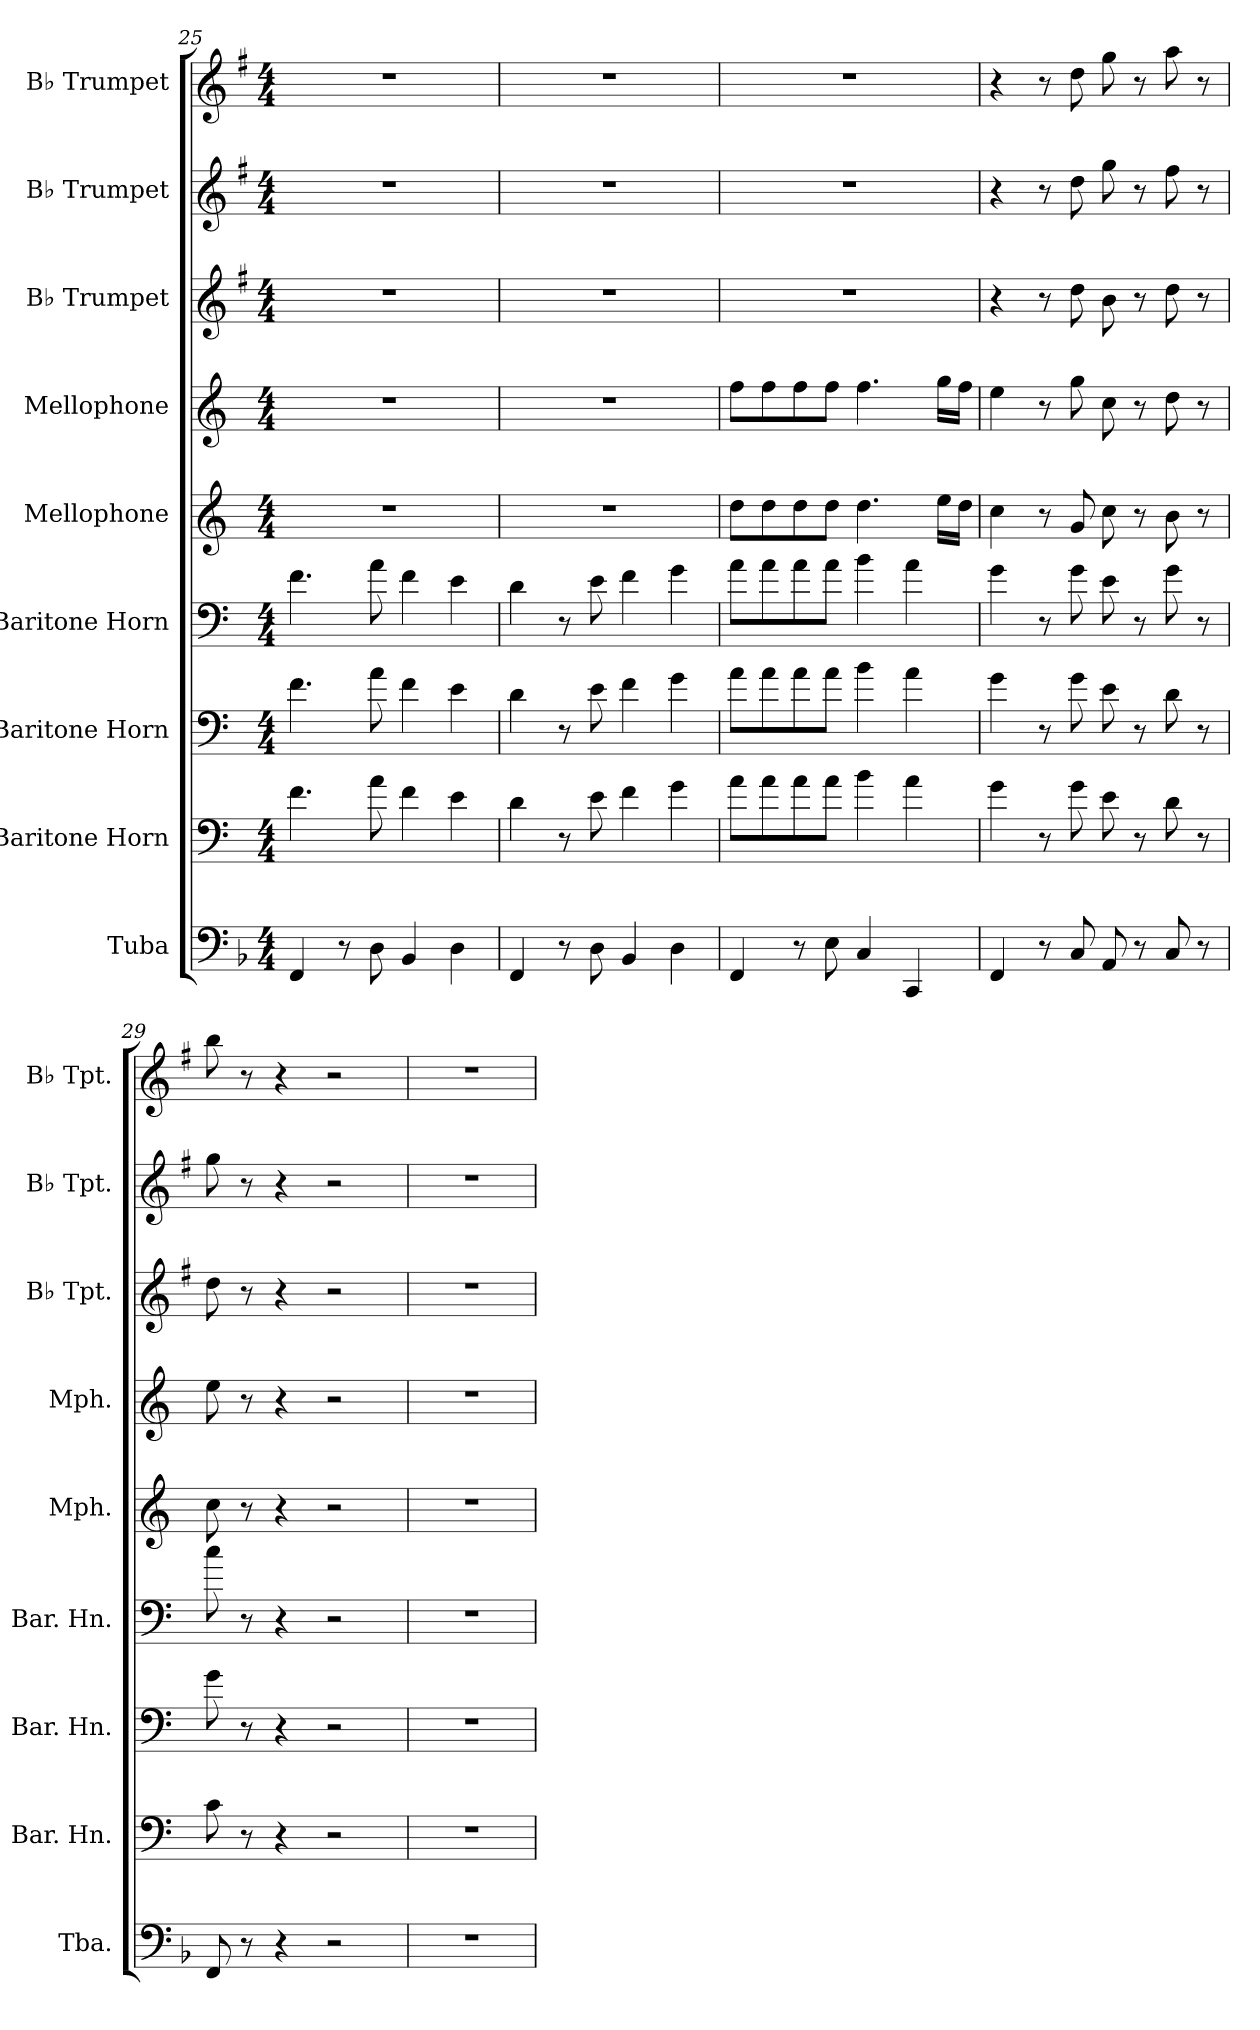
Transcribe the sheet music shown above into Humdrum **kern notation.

**kern	**kern	**kern	**kern	**kern	**kern	**kern	**kern	**kern
*part9	*part8	*part7	*part6	*part5	*part4	*part3	*part2	*part1
*staff9	*staff8	*staff7	*staff6	*staff5	*staff4	*staff3	*staff2	*staff1
*I"Tuba	*I"Baritone Horn	*I"Baritone Horn	*I"Baritone Horn	*I"Mellophone	*I"Mellophone	*I"B♭ Trumpet	*I"B♭ Trumpet	*I"B♭ Trumpet
*I'Tba.	*I'Bar. Hn.	*I'Bar. Hn.	*I'Bar. Hn.	*I'Mph.	*I'Mph.	*I'B♭ Tpt.	*I'B♭ Tpt.	*I'B♭ Tpt.
*clefF4	*clefF4	*clefF4	*clefF4	*clefG2	*clefG2	*clefG2	*clefG2	*clefG2
*	*ITrd4c7	*ITrd4c7	*ITrd4c7	*ITrd4c7	*ITrd4c7	*ITrd1c2	*ITrd1c2	*ITrd1c2
*k[b-]	*k[b-]	*k[b-]	*k[b-]	*k[b-]	*k[b-]	*k[b-]	*k[b-]	*k[b-]
*M4/4	*M4/4	*M4/4	*M4/4	*M4/4	*M4/4	*M4/4	*M4/4	*M4/4
=25	=25	=25	=25	=25	=25	=25	=25	=25
4FF/	4.B-\	4.B-\	4.B-\	1r	1r	1r	1r	1r
8r	.	.	.	.	.	.	.	.
8D\	8d\	8d\	8d\	.	.	.	.	.
4BB-/	4B-\	4B-\	4B-\	.	.	.	.	.
4D\	4A\	4A\	4A\	.	.	.	.	.
=26	=26	=26	=26	=26	=26	=26	=26	=26
4FF/	4G\	4G\	4G\	1r	1r	1r	1r	1r
8r	8r	8r	8r	.	.	.	.	.
8D\	8A\	8A\	8A\	.	.	.	.	.
4BB-/	4B-\	4B-\	4B-\	.	.	.	.	.
4D\	4c\	4c\	4c\	.	.	.	.	.
=27	=27	=27	=27	=27	=27	=27	=27	=27
4FF/	8d\L	8d\L	8d\L	8g\L	8b-\L	1r	1r	1r
.	8d\	8d\	8d\	8g\	8b-\	.	.	.
8r	8d\	8d\	8d\	8g\	8b-\	.	.	.
8E\	8d\J	8d\J	8d\J	8g\J	8b-\J	.	.	.
4C/	4e\	4e\	4e\	4.g\	4.b-\	.	.	.
4CC/	4d\	4d\	4d\	.	.	.	.	.
.	.	.	.	16a\LL	16cc\LL	.	.	.
.	.	.	.	16g\JJ	16b-\JJ	.	.	.
!!LO:PB:g=z
=28	=28	=28	=28	=28	=28	=28	=28	=28
4FF/	4c\	4c\	4c\	4f\	4a\	4r	4r	4r
8r	8r	8r	8r	8r	8r	8r	8r	8r
8C/	8c\	8c\	8c\	8c/	8cc\	8cc\	8cc\	8cc\
8AA/	8A\	8A\	8A\	8f\	8f\	8a\	8ff\	8ff\
8r	8r	8r	8r	8r	8r	8r	8r	8r
8C/	8G\	8G\	8c\	8e\	8g\	8cc\	8ee\	8gg\
8r	8r	8r	8r	8r	8r	8r	8r	8r
=29	=29	=29	=29	=29	=29	=29	=29	=29
8FF/	8F\	8c\	8f\	8f\	8a\	8cc\	8ff\	8aa\
8r	8r	8r	8r	8r	8r	8r	8r	8r
4r	4r	4r	4r	4r	4r	4r	4r	4r
2r	2r	2r	2r	2r	2r	2r	2r	2r
=30	=30	=30	=30	=30	=30	=30	=30	=30
1r	1r	1r	1r	1r	1r	1r	1r	1r
=	=	=	=	=	=	=	=	=
*-	*-	*-	*-	*-	*-	*-	*-	*-
